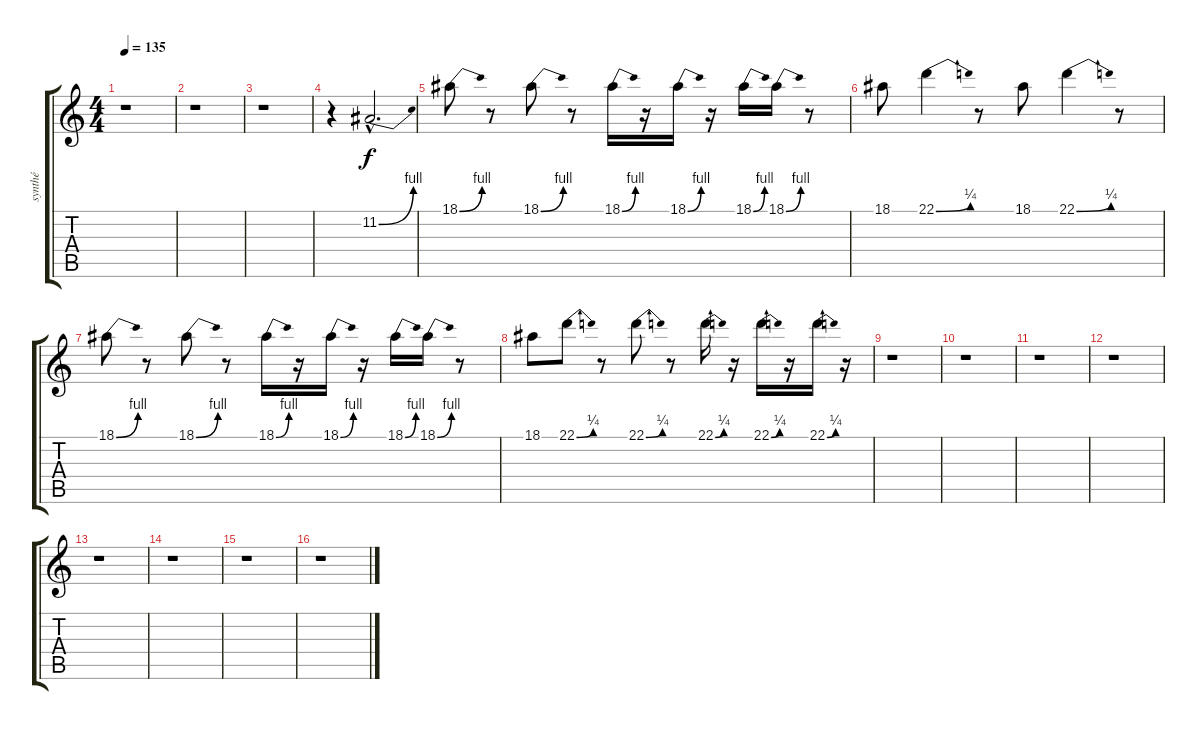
\track ("synthé" "synthé") {instrument drawbarorgan}
\staff {score tabs}
\tuning (E4 B3 G3 D3 A2 E2) {hide}
\ts (4 4)
\tempo 135
\clef g2
\ks c
r.1{dy f} |
r.1 |
r.1 |
r.4 11.2{be (bend 0 0 60 4) hac}.2{d} |
18.1{be (bend 0 0 60 4)}.8 r.8 18.1{be (bend 0 0 60 4)}.8 r.8 18.1{be (bend 0 0 60 4)}.16 r.16 18.1{be (bend 0 0 60 4)}.16 r.16 18.1{be (bend 0 0 60 4)}.16 18.1{be (bend 0 0 60 4)}.16 r.8 |
18.1.8 22.1{be (bend 0 0 60 1)}.4 r.8 18.1.8 22.1{be (bend 0 0 60 1)}.4 r.8 |
18.1{be (bend 0 0 60 4)}.8 r.8 18.1{be (bend 0 0 60 4)}.8 r.8 18.1{be (bend 0 0 60 4)}.16 r.16 18.1{be (bend 0 0 60 4)}.16 r.16 18.1{be (bend 0 0 60 4)}.16 18.1{be (bend 0 0 60 4)}.16 r.8 |
18.1.8 22.1{be (bend 0 0 60 1)}.8 r.8 22.1{be (bend 0 0 60 1)}.8 r.8 22.1{be (bend 0 0 60 1)}.16 r.16 22.1{be (bend 0 0 60 1)}.16 r.16 22.1{be (bend 0 0 60 1)}.16 r.16 |
r.1 |
r.1 |
r.1 |
r.1 |
r.1 |
r.1 |
r.1 |
r.1
